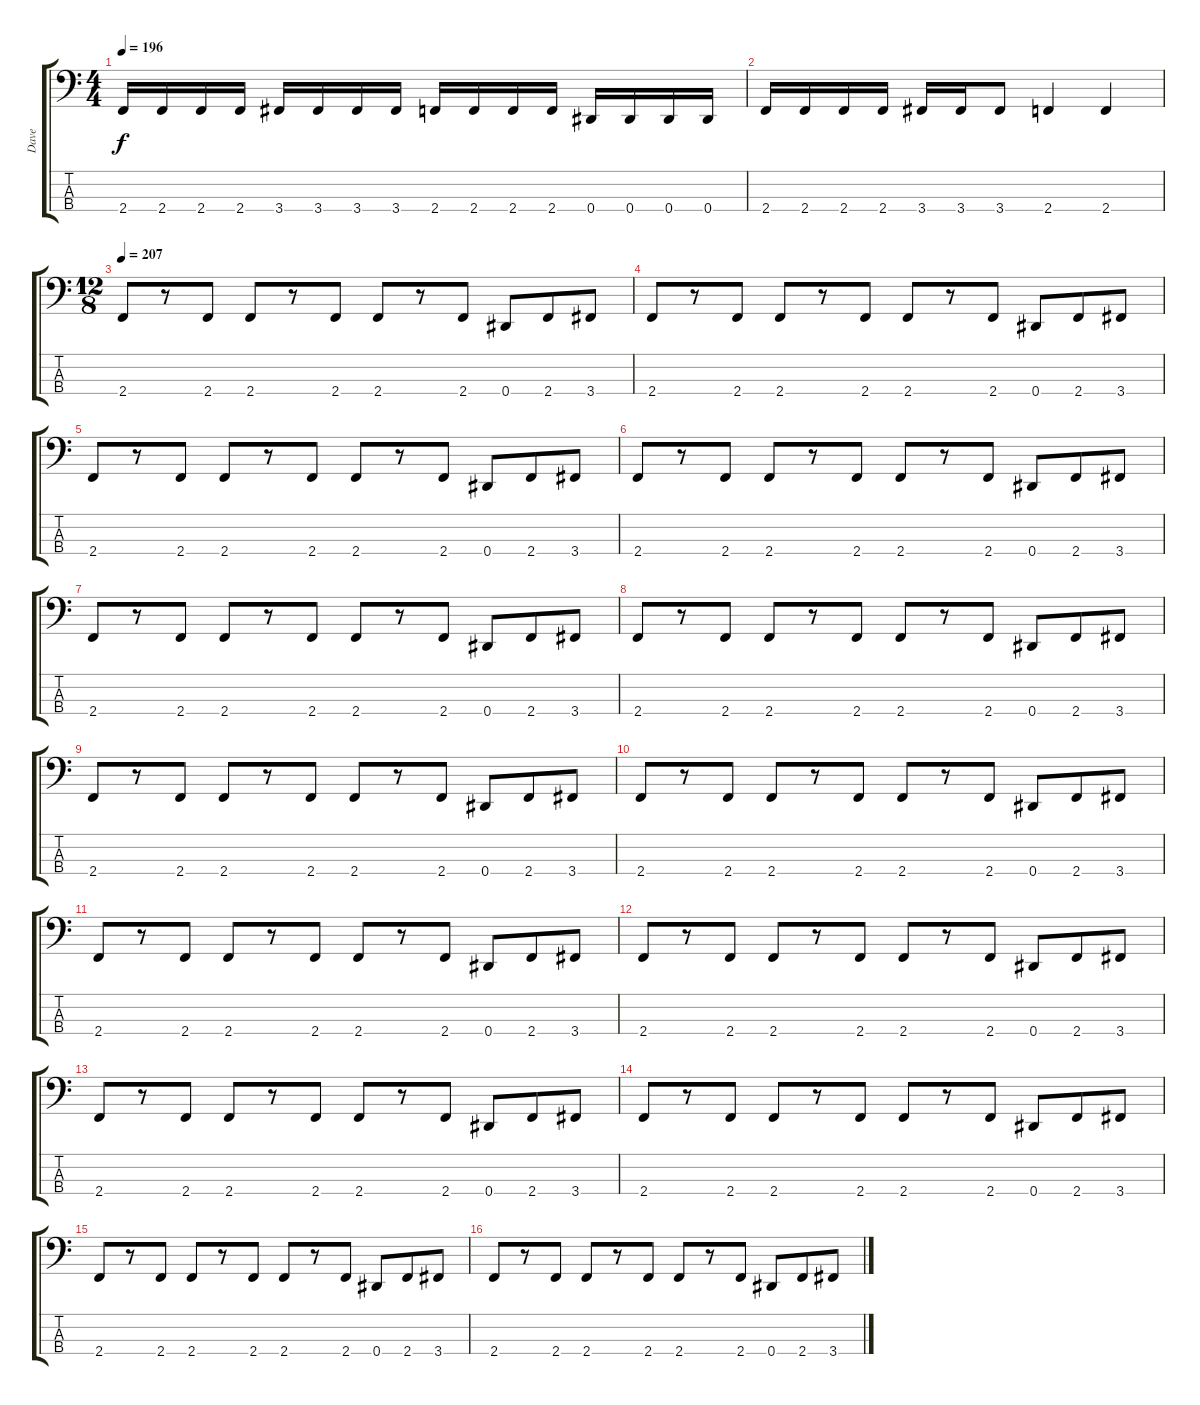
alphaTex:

\track ("Dave" "Dave") {instrument electricbasspick}
\staff {score tabs}
\tuning (Gb2 Db2 Ab1 Eb1) {hide}
\ts (4 4)
\tempo 196
\clef f4
\ks c
2.4.16{dy f} 2.4.16 2.4.16 2.4.16 3.4.16 3.4.16 3.4.16 3.4.16 2.4.16 2.4.16 2.4.16 2.4.16 0.4.16 0.4.16 0.4.16 0.4.16 |
2.4.16 2.4.16 2.4.16 2.4.16 3.4.16 3.4.16 3.4.8 2.4.4 2.4.4 |
\ts (12 8)
\tempo 207
2.4.8 r.8 2.4.8 2.4.8 r.8 2.4.8 2.4.8 r.8 2.4.8 0.4.8 2.4.8 3.4.8 |
2.4.8 r.8 2.4.8 2.4.8 r.8 2.4.8 2.4.8 r.8 2.4.8 0.4.8 2.4.8 3.4.8 |
2.4.8 r.8 2.4.8 2.4.8 r.8 2.4.8 2.4.8 r.8 2.4.8 0.4.8 2.4.8 3.4.8 |
2.4.8 r.8 2.4.8 2.4.8 r.8 2.4.8 2.4.8 r.8 2.4.8 0.4.8 2.4.8 3.4.8 |
2.4.8 r.8 2.4.8 2.4.8 r.8 2.4.8 2.4.8 r.8 2.4.8 0.4.8 2.4.8 3.4.8 |
2.4.8 r.8 2.4.8 2.4.8 r.8 2.4.8 2.4.8 r.8 2.4.8 0.4.8 2.4.8 3.4.8 |
2.4.8 r.8 2.4.8 2.4.8 r.8 2.4.8 2.4.8 r.8 2.4.8 0.4.8 2.4.8 3.4.8 |
2.4.8 r.8 2.4.8 2.4.8 r.8 2.4.8 2.4.8 r.8 2.4.8 0.4.8 2.4.8 3.4.8 |
2.4.8 r.8 2.4.8 2.4.8 r.8 2.4.8 2.4.8 r.8 2.4.8 0.4.8 2.4.8 3.4.8 |
2.4.8 r.8 2.4.8 2.4.8 r.8 2.4.8 2.4.8 r.8 2.4.8 0.4.8 2.4.8 3.4.8 |
2.4.8 r.8 2.4.8 2.4.8 r.8 2.4.8 2.4.8 r.8 2.4.8 0.4.8 2.4.8 3.4.8 |
2.4.8 r.8 2.4.8 2.4.8 r.8 2.4.8 2.4.8 r.8 2.4.8 0.4.8 2.4.8 3.4.8 |
2.4.8 r.8 2.4.8 2.4.8 r.8 2.4.8 2.4.8 r.8 2.4.8 0.4.8 2.4.8 3.4.8 |
2.4.8 r.8 2.4.8 2.4.8 r.8 2.4.8 2.4.8 r.8 2.4.8 0.4.8 2.4.8 3.4.8
